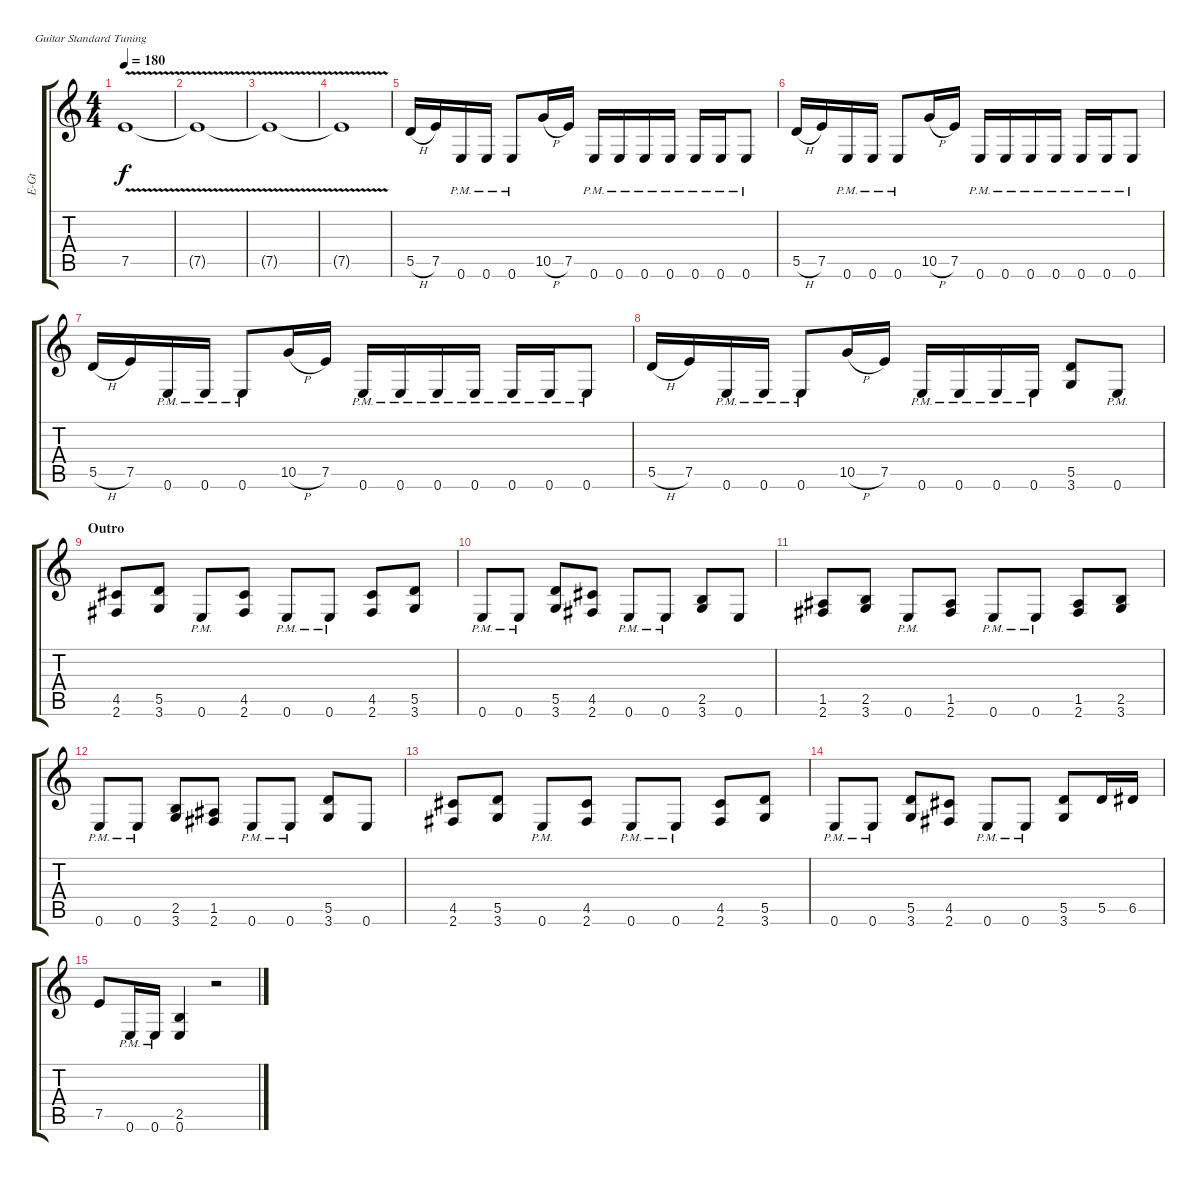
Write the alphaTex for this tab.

\bracketExtendMode groupsimilarinstruments
\track ("D. Mustaine" "E-Gt") {instrument distortionguitar}
\staff {score tabs}
\tuning (E4 B3 G3 D3 A2 E2)
\ts (4 4)
\tempo 180
\clef g2
\ks c
7.5{v}.1{dy f beam Up} |
7.5{v t}.1{beam Up} |
7.5{v t}.1{beam Up} |
7.5{v t}.1{beam Up} |
5.5{h}.16{beam Up} 7.5.16{beam Up} 0.6{pm}.16{beam Up} 0.6{pm}.16{beam Up} 0.6{pm}.8{beam Up} 10.5{h}.16{beam Up} 7.5.16{beam Up} 0.6{pm}.16{beam Up} 0.6{pm}.16{beam Up} 0.6{pm}.16{beam Up} 0.6{pm}.16{beam Up} 0.6{pm}.16{beam Up} 0.6{pm}.16{beam Up} 0.6{pm}.8{beam Up} |
5.5{h}.16{beam Up} 7.5.16{beam Up} 0.6{pm}.16{beam Up} 0.6{pm}.16{beam Up} 0.6{pm}.8{beam Up} 10.5{h}.16{beam Up} 7.5.16{beam Up} 0.6{pm}.16{beam Up} 0.6{pm}.16{beam Up} 0.6{pm}.16{beam Up} 0.6{pm}.16{beam Up} 0.6{pm}.16{beam Up} 0.6{pm}.16{beam Up} 0.6{pm}.8{beam Up} |
5.5{h}.16{beam Up} 7.5.16{beam Up} 0.6{pm}.16{beam Up} 0.6{pm}.16{beam Up} 0.6{pm}.8{beam Up} 10.5{h}.16{beam Up} 7.5.16{beam Up} 0.6{pm}.16{beam Up} 0.6{pm}.16{beam Up} 0.6{pm}.16{beam Up} 0.6{pm}.16{beam Up} 0.6{pm}.16{beam Up} 0.6{pm}.16{beam Up} 0.6{pm}.8{beam Up} |
5.5{h}.16{beam Up} 7.5.16{beam Up} 0.6{pm}.16{beam Up} 0.6{pm}.16{beam Up} 0.6{pm}.8{beam Up} 10.5{h}.16{beam Up} 7.5.16{beam Up} 0.6{pm}.16{beam Up} 0.6{pm}.16{beam Up} 0.6{pm}.16{beam Up} 0.6{pm}.16{beam Up} (5.5 3.6).8{beam Up} 0.6{pm}.8{beam Up} |
\section ("" "Outro")
(4.5{acc #} 2.6{acc #}).8{beam Up} (5.5 3.6).8{beam Up} 0.6{pm}.8{beam Up} (4.5{acc #} 2.6{acc #}).8{beam Up} 0.6{pm}.8{beam Up} 0.6{pm}.8{beam Up} (4.5{acc #} 2.6{acc #}).8{beam Up} (5.5 3.6).8{beam Up} |
0.6{pm}.8{beam Up} 0.6{pm}.8{beam Up} (5.5 3.6).8{beam Up} (4.5{acc #} 2.6{acc #}).8{beam Up} 0.6{pm}.8{beam Up} 0.6{pm}.8{beam Up} (2.5 3.6).8{beam Up} 0.6.8{beam Up} |
(1.5{acc #} 2.6{acc #}).8{beam Up} (2.5 3.6).8{beam Up} 0.6{pm}.8{beam Up} (1.5{acc #} 2.6{acc #}).8{beam Up} 0.6{pm}.8{beam Up} 0.6{pm}.8{beam Up} (1.5{acc #} 2.6{acc #}).8{beam Up} (2.5 3.6).8{beam Up} |
0.6{pm}.8{beam Up} 0.6{pm}.8{beam Up} (2.5 3.6).8{beam Up} (1.5{acc #} 2.6{acc #}).8{beam Up} 0.6{pm}.8{beam Up} 0.6{pm}.8{beam Up} (5.5 3.6).8{beam Up} 0.6.8{beam Up} |
(4.5{acc #} 2.6{acc #}).8{beam Up} (5.5 3.6).8{beam Up} 0.6{pm}.8{beam Up} (4.5{acc #} 2.6{acc #}).8{beam Up} 0.6{pm}.8{beam Up} 0.6{pm}.8{beam Up} (4.5{acc #} 2.6{acc #}).8{beam Up} (5.5 3.6).8{beam Up} |
0.6{pm}.8{beam Up} 0.6{pm}.8{beam Up} (5.5 3.6).8{beam Up} (4.5{acc #} 2.6{acc #}).8{beam Up} 0.6{pm}.8{beam Up} 0.6{pm}.8{beam Up} (5.5 3.6).8{beam Up} 5.5.16{beam Up} 6.5{acc #}.16{beam Up} |
7.5.8{beam Up} 0.6{pm}.16{beam Up} 0.6{pm}.16{beam Up} (2.5 0.6).4{beam Up} r.2{beam Down}
